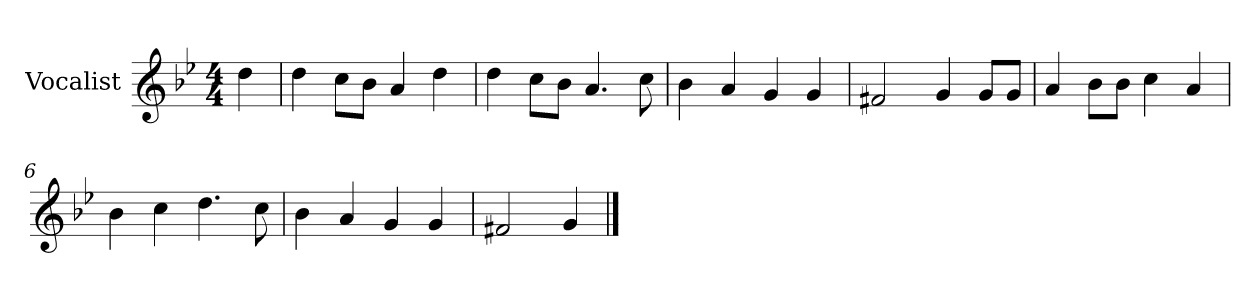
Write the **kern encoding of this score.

**kern
*part1
*staff1
*I"Vocalist
*k[b-e-]
*g:
*M4/4
=
4dd
=1
4dd
8ccL
8b-J
4a
4dd
=2
4dd
8ccL
8b-J
4.a
8cc
=3
4b-
4a
4g
4g
=4
2f#X
4g
8gL
8gJ
=5
4a
8b-L
8b-J
4cc
4a
=6
4b-
4cc
4.dd
8cc
=7
4b-
4a
4g
4g
=8
2f#X
4g
==
*-
